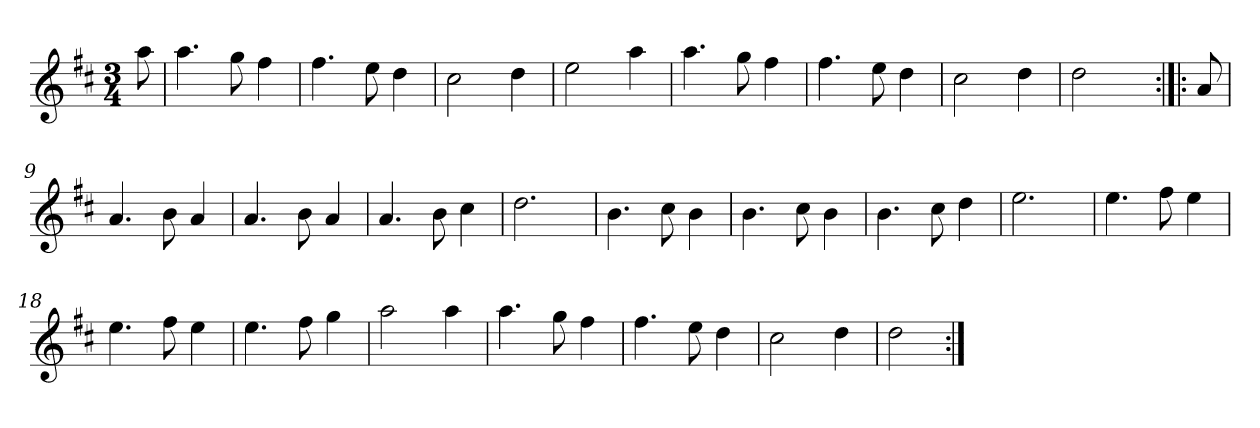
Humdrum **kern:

**kern
*part1
*staff1
*clefG2
*k[f#c#]
*D:
*M3/4
*MM132
=
8aa
=1
4.aa
8gg
4ff#
=2
4.ff#
8ee
4dd
=3
2cc#
4dd
=4
2ee
4aa
=5
4.aa
8gg
4ff#
=6
4.ff#
8ee
4dd
=7
2cc#
4dd
=8
2dd
8ryy
=:|!|:
8a
=9
4.a
8b
4a
=10
4.a
8b
4a
=11
4.a
8b
4cc#
=12
2.dd
=13
4.b
8cc#
4b
=14
4.b
8cc#
4b
=15
4.b
8cc#
4dd
=16
2.ee
=17
4.ee
8ff#
4ee
=18
4.ee
8ff#
4ee
=19
4.ee
8ff#
4gg
=20
2aa
4aa
=21
4.aa
8gg
4ff#
=22
4.ff#
8ee
4dd
=23
2cc#
4dd
=24
2dd
=:|!
*-
